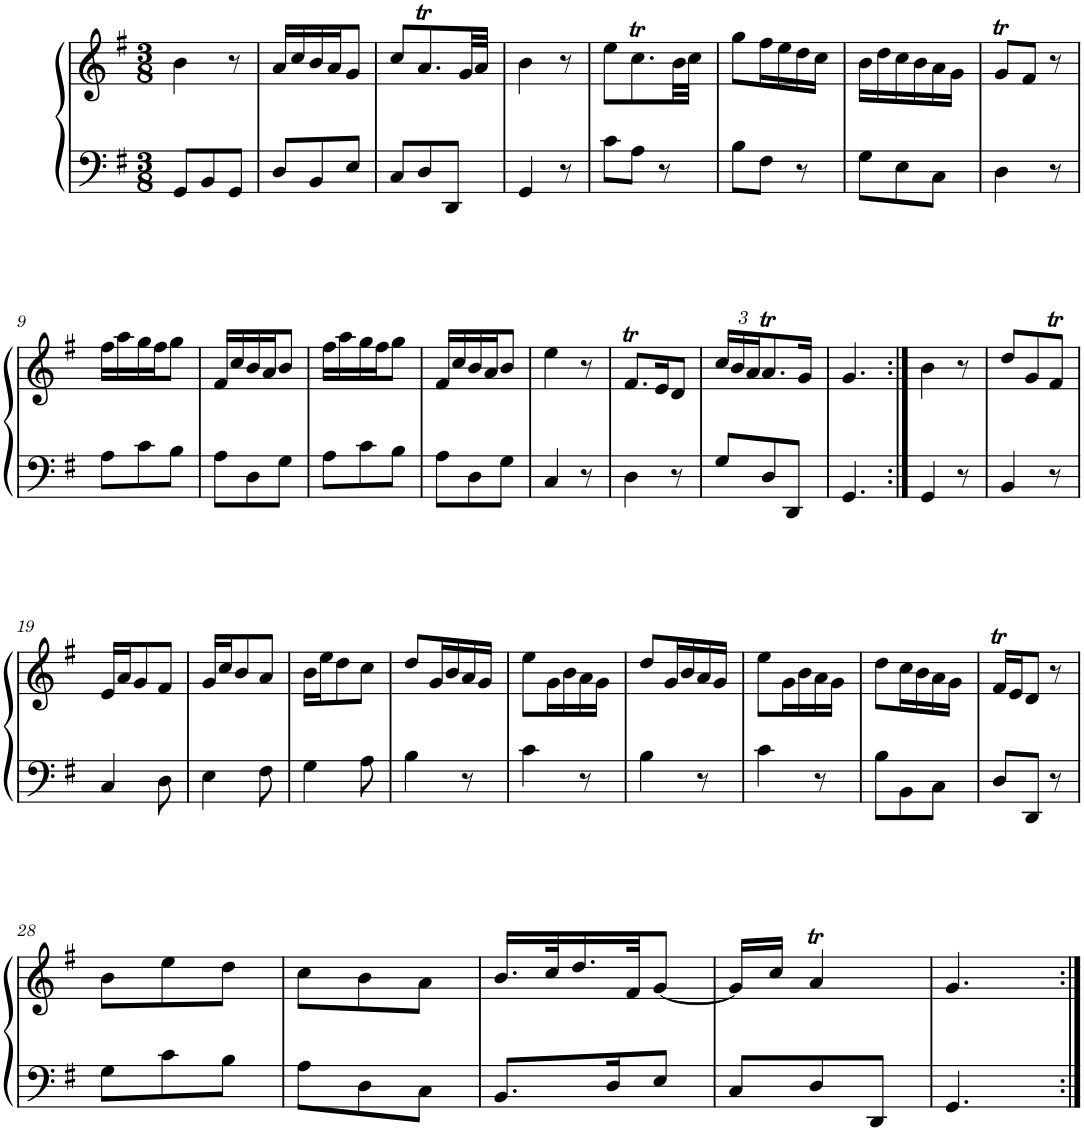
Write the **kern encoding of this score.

**kern	**kern
*part1	*part1
*staff2	*staff1
*I"Piano, Piano	*
*I'Pno.	*
*clefF4	*clefG2
*k[f#]	*k[f#]
*M3/8	*M3/8
=1	=1
8GG/L	4b\
8BB/	.
8GG/J	8r
=2	=2
8D/L	16a/LL
.	16cc/
8BB/	16b/
.	16a/J
8E/J	8g/J
=3	=3
8C/L	8cc/L
8D/	8.aT/
8DD/J	.
.	32g/LL
.	32a/JJJ
=4	=4
4GG/	4b\
8r	8r
=5	=5
8c\L	8ee\L
8A\J	8.ccT\
8r	.
.	32b\LL
.	32cc\JJJ
=6	=6
8B\L	8gg\L
8F#\J	16ff#\L
.	16ee\
8r	16dd\
.	16cc\JJ
=7	=7
8G\L	16b\LL
.	16dd\
8E\	16cc\
.	16b\
8C\J	16a\
.	16g\JJ
=8	=8
4D\	8gT/L
.	8f#/J
8r	8r
!!LO:LB:g=z
=9	=9
8A\L	16ff#\LL
.	16aa\
8c\	16gg\
.	16ff#\J
8B\J	8gg\J
=10	=10
8A\L	16f#/LL
.	16cc/
8D\	16b/
.	16a/J
8G\J	8b/J
=11	=11
8A\L	16ff#\LL
.	16aa\
8c\	16gg\
.	16ff#\J
8B\J	8gg\J
=12	=12
8A\L	16f#/LL
.	16cc/
8D\	16b/
.	16a/J
8G\J	8b/J
=13	=13
4C/	4ee\
8r	8r
=14	=14
4D\	8.f#t/L
.	16e/K
8r	8d/J
=15	=15
*	*Xbrackettup
8G/L	24cc/LL
.	24b/
.	24a/J
8D/	8.aT/
8DD/J	.
.	16g/Jk
=16	=16
4.GG/	4.g/
=17:|!	=17:|!
4GG/	4b\
8r	8r
=18	=18
4BB/	8dd/L
.	8g/
8r	8f#t/J
!!LO:LB:g=z
=19	=19
4C/	16e/LL
.	16a/J
.	8g/
8D\	8f#/J
=20	=20
4E\	16g/LL
.	16cc/J
.	8b/
8F#\	8a/J
=21	=21
4G\	16b\LL
.	16ee\J
.	8dd\
8A\	8cc\J
=22	=22
4B\	8dd/L
.	16g/L
.	16b/
8r	16a/
.	16g/JJ
=23	=23
4c\	8ee\L
.	16g\L
.	16b\
8r	16a\
.	16g\JJ
=24	=24
4B\	8dd/L
.	16g/L
.	16b/
8r	16a/
.	16g/JJ
=25	=25
4c\	8ee\L
.	16g\L
.	16b\
8r	16a\
.	16g\JJ
=26	=26
8B\L	8dd\L
8BB\	16cc\L
.	16b\
8C\J	16a\
.	16g\JJ
=27	=27
8D/L	16f#t/LL
.	16e/J
8DD/J	8d/J
8r	8r
!!LO:LB:g=z
=28	=28
8G\L	8b\L
8c\	8ee\
8B\J	8dd\J
=29	=29
8A\L	8cc\L
8D\	8b\
8C\J	8a\J
=30	=30
8.BB/L	16.b/LL
.	32cc/K
.	16.dd/
16D/K	.
.	32f#/JK
8E/J	[8g/J
=31	=31
8C/L	16g/LL]
.	16cc/JJ
8D/	4aT/
8DD/J	.
=32	=32
4.GG/	4.g/
=:|!	=:|!
*-	*-
